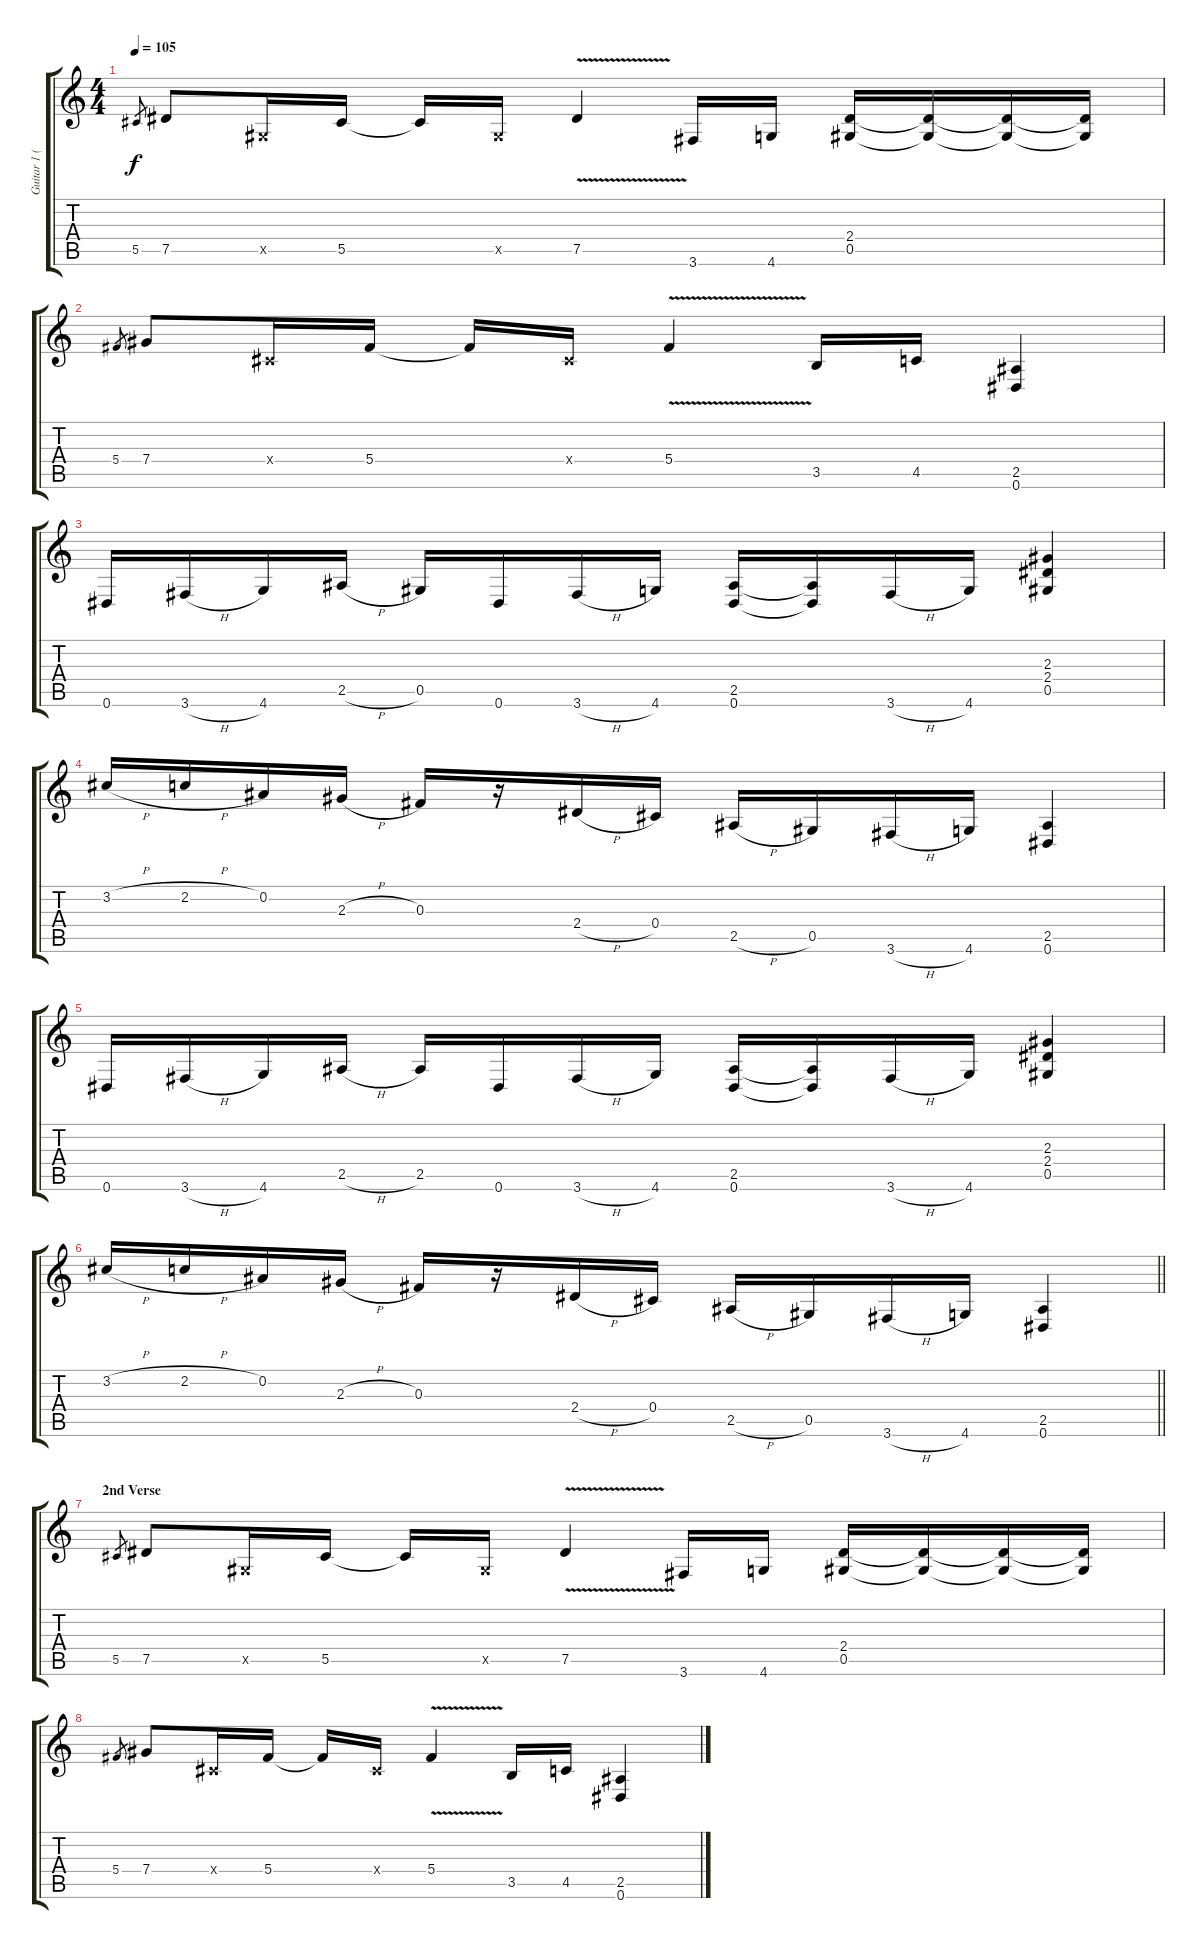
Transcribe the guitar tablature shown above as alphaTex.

\track ("Guitar 1 (Izzy)" "Guitar 1 (") {instrument distortionguitar}
\staff {score tabs}
\tuning (Eb4 Bb3 Gb3 Db3 Ab2 Eb2) {hide}
\ts (4 4)
\tempo 105
\clef g2
\ks c
5.5.8{gr dy f} 7.5.8 0.5{x}.16 5.5.16 5.5{t}.16 0.5{x}.16 7.5{v}.4 3.6.16 4.6.16 (2.4 0.5).16 (2.4{t} 0.5{t}).16 (2.4{t} 0.5{t}).16 (2.4{t} 0.5{t}).16 |
5.4.8{gr} 7.4.8 0.4{x}.16 5.4.16 5.4{t}.16 0.4{x}.16 5.4{v}.4 3.5.16 4.5.16 (2.5 0.6).4 |
0.6.16 3.6{h}.16 4.6.16 2.5{h}.16 0.5.16 0.6.16 3.6{h}.16 4.6.16 (2.5 0.6).16 (2.5{t} 0.6{t}).16 3.6{h}.16 4.6.16 (2.3 2.4 0.5).4 |
3.2{h}.16 2.2{h}.16 0.2.16 2.3{h}.16 0.3.16 r.16 2.4{h}.16 0.4.16 2.5{h}.16 0.5.16 3.6{h}.16 4.6.16 (2.5 0.6).4 |
0.6.16 3.6{h}.16 4.6.16 2.5{h}.16 2.5.16 0.6.16 3.6{h}.16 4.6.16 (2.5 0.6).16 (2.5{t} 0.6{t}).16 3.6{h}.16 4.6.16 (2.3 2.4 0.5).4 |
\barLineRight lightlight
3.2{h}.16 2.2{h}.16 0.2.16 2.3{h}.16 0.3.16 r.16 2.4{h}.16 0.4.16 2.5{h}.16 0.5.16 3.6{h}.16 4.6.16 (2.5 0.6).4 |
\section ("" "2nd Verse")
5.5.8{gr} 7.5.8 0.5{x}.16 5.5.16 5.5{t}.16 0.5{x}.16 7.5{v}.4 3.6.16 4.6.16 (2.4 0.5).16 (2.4{t} 0.5{t}).16 (2.4{t} 0.5{t}).16 (2.4{t} 0.5{t}).16 |
5.4.8{gr} 7.4.8 0.4{x}.16 5.4.16 5.4{t}.16 0.4{x}.16 5.4{v}.4 3.5.16 4.5.16 (2.5 0.6).4
